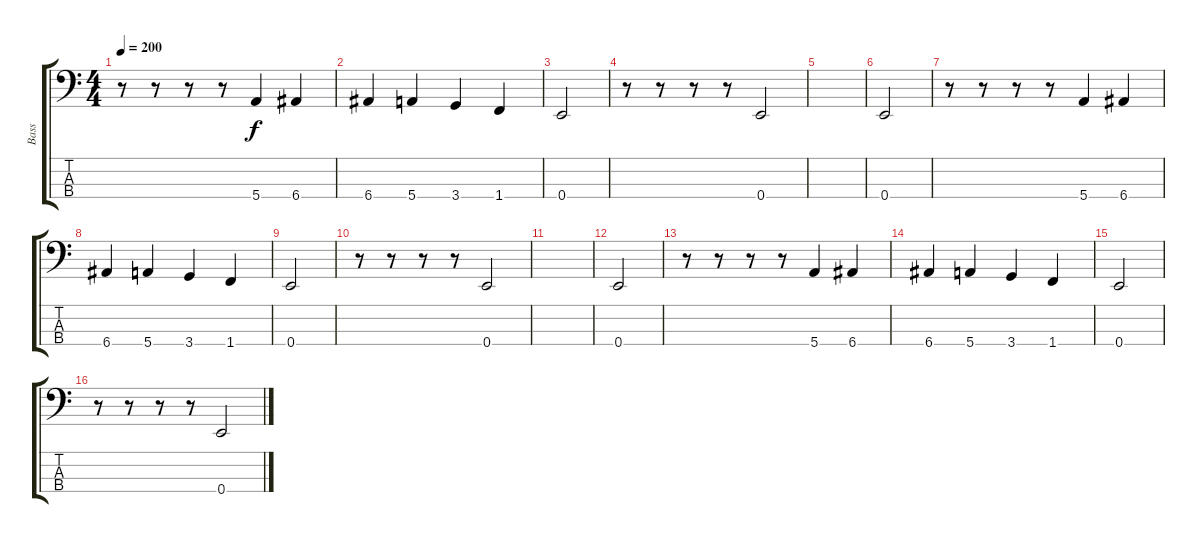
\track ("Bass" "Bass") {instrument electricbassfinger}
\staff {score tabs}
\tuning (G2 D2 A1 E1) {hide}
\ts (4 4)
\tempo 200
\clef f4
\ks c
r.8{dy f} r.8 r.8 r.8 5.4.4 6.4.4 |
6.4.4 5.4.4 3.4.4 1.4.4 |
0.4.2 |
r.8 r.8 r.8 r.8 0.4.2 |
|
0.4.2 |
r.8 r.8 r.8 r.8 5.4.4 6.4.4 |
6.4.4 5.4.4 3.4.4 1.4.4 |
0.4.2 |
r.8 r.8 r.8 r.8 0.4.2 |
|
0.4.2 |
r.8 r.8 r.8 r.8 5.4.4 6.4.4 |
6.4.4 5.4.4 3.4.4 1.4.4 |
0.4.2 |
r.8 r.8 r.8 r.8 0.4.2
